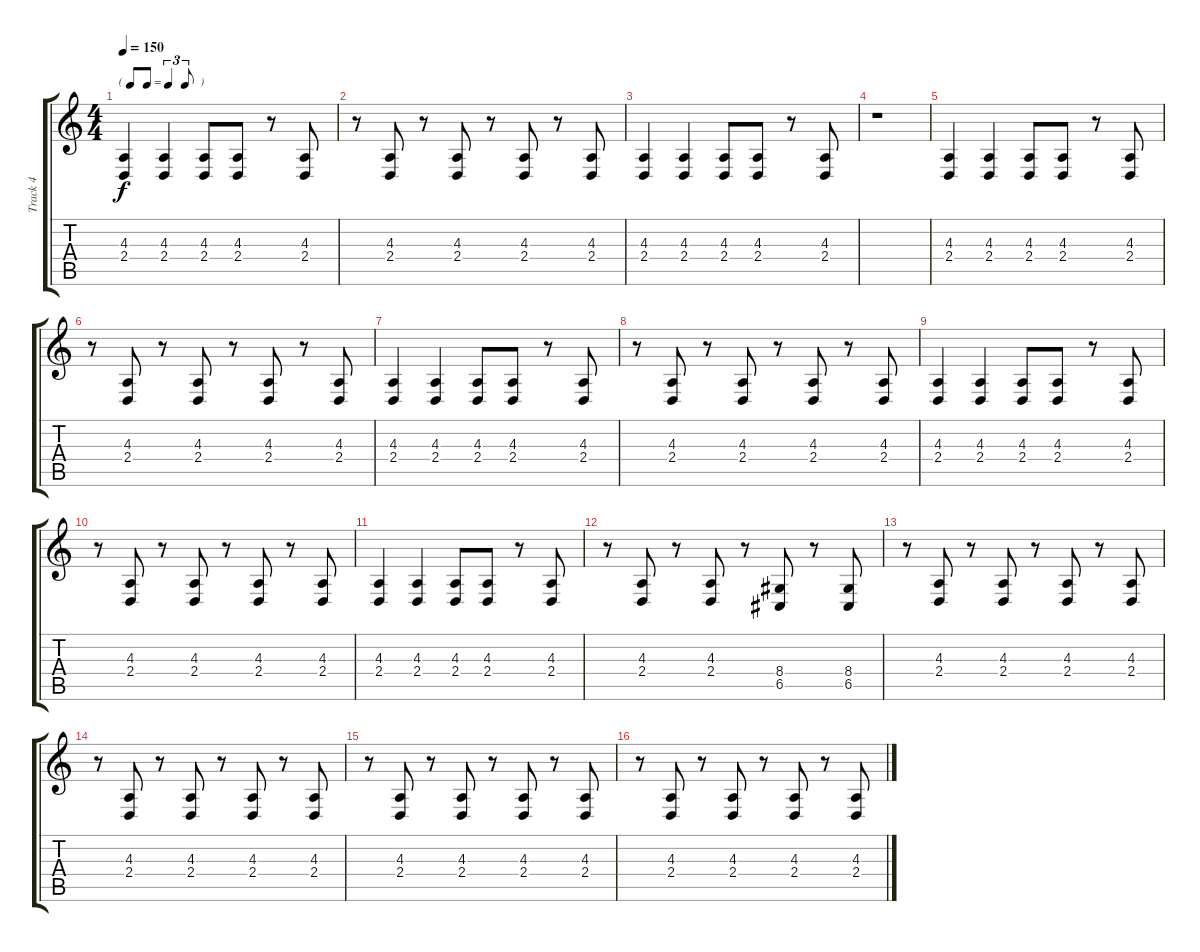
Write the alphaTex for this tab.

\track ("Track 4" "Track 4") {instrument drawbarorgan}
\staff {score tabs}
\tuning (D4 A3 F3 C3 G2 D2) {hide}
\ts (4 4)
\tf triplet8th
\tempo 150
\clef g2
\ks c
(4.3 2.4).4{dy f} (4.3 2.4).4 (4.3 2.4).8 (4.3 2.4).8 r.8 (4.3 2.4).8 |
r.8 (4.3 2.4).8 r.8 (4.3 2.4).8 r.8 (4.3 2.4).8 r.8 (4.3 2.4).8 |
(4.3 2.4).4 (4.3 2.4).4 (4.3 2.4).8 (4.3 2.4).8 r.8 (4.3 2.4).8 |
r.1 |
(4.3 2.4).4 (4.3 2.4).4 (4.3 2.4).8 (4.3 2.4).8 r.8 (4.3 2.4).8 |
r.8 (4.3 2.4).8 r.8 (4.3 2.4).8 r.8 (4.3 2.4).8 r.8 (4.3 2.4).8 |
(4.3 2.4).4 (4.3 2.4).4 (4.3 2.4).8 (4.3 2.4).8 r.8 (4.3 2.4).8 |
r.8 (4.3 2.4).8 r.8 (4.3 2.4).8 r.8 (4.3 2.4).8 r.8 (4.3 2.4).8 |
(4.3 2.4).4 (4.3 2.4).4 (4.3 2.4).8 (4.3 2.4).8 r.8 (4.3 2.4).8 |
r.8 (4.3 2.4).8 r.8 (4.3 2.4).8 r.8 (4.3 2.4).8 r.8 (4.3 2.4).8 |
(4.3 2.4).4 (4.3 2.4).4 (4.3 2.4).8 (4.3 2.4).8 r.8 (4.3 2.4).8 |
r.8 (4.3 2.4).8 r.8 (4.3 2.4).8 r.8 (8.4 6.5).8 r.8 (8.4 6.5).8 |
r.8 (4.3 2.4).8 r.8 (4.3 2.4).8 r.8 (4.3 2.4).8 r.8 (4.3 2.4).8 |
r.8 (4.3 2.4).8 r.8 (4.3 2.4).8 r.8 (4.3 2.4).8 r.8 (4.3 2.4).8 |
r.8 (4.3 2.4).8 r.8 (4.3 2.4).8 r.8 (4.3 2.4).8 r.8 (4.3 2.4).8 |
r.8 (4.3 2.4).8 r.8 (4.3 2.4).8 r.8 (4.3 2.4).8 r.8 (4.3 2.4).8
